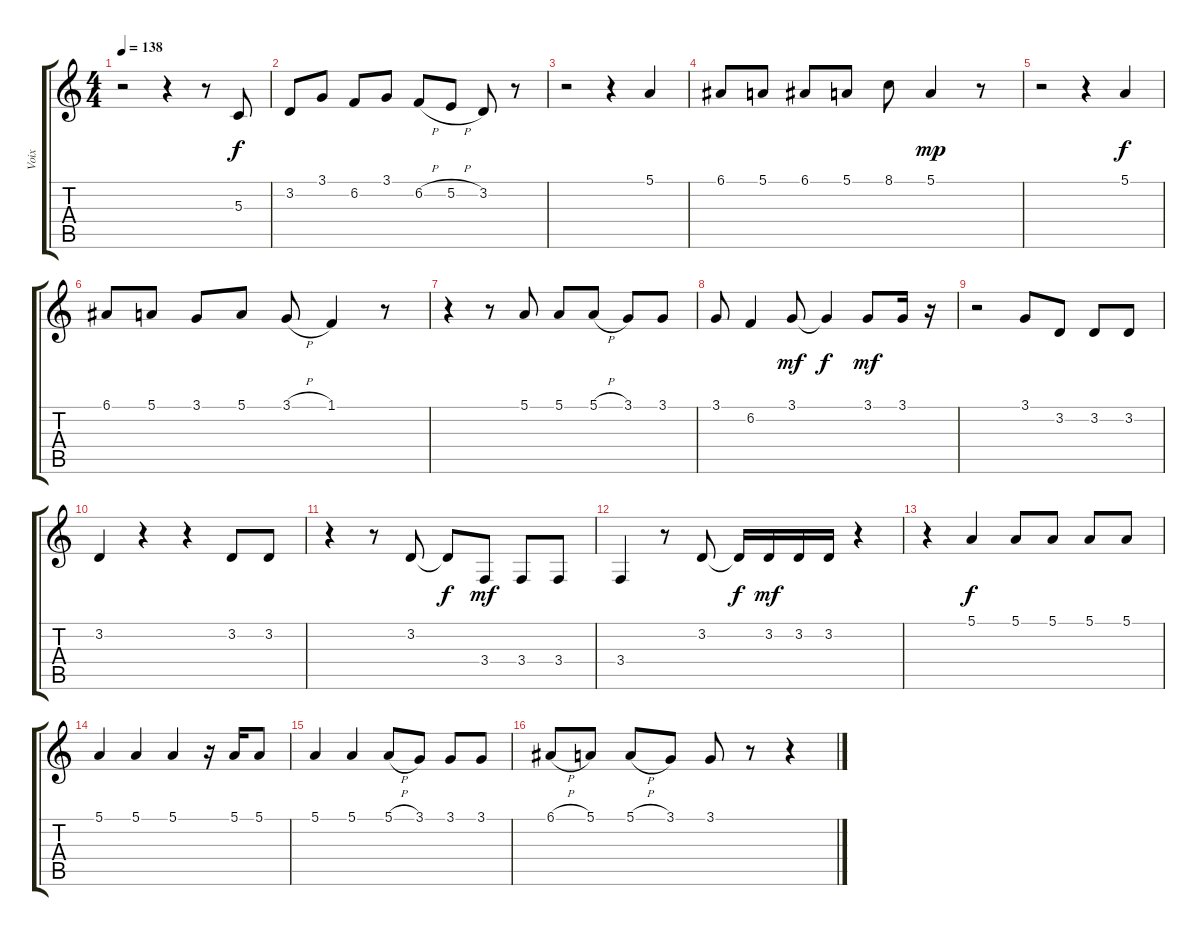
\track ("Voix" "Voix") {instrument accordion}
\staff {score tabs}
\tuning (E4 B3 G3 D3 A2 E2) {hide}
\ts (4 4)
\tempo 138
\clef g2
\ks c
r.2{dy f} r.4 r.8 5.3.8 |
3.2.8 3.1.8 6.2.8 3.1.8 6.2{h}.8 5.2{h}.8 3.2.8 r.8 |
r.2 r.4 5.1.4 |
6.1.8 5.1.8 6.1.8 5.1.8 8.1.8 5.1.4{dy mp} r.8 |
r.2 r.4 5.1.4{dy f} |
6.1.8 5.1.8 3.1.8 5.1.8 3.1{h}.8 1.1.4 r.8 |
r.4 r.8 5.1.8 5.1.8 5.1{h}.8 3.1.8 3.1.8 |
3.1.8 6.2.4 3.1.8{dy mf} 3.1{t}.4{dy f} 3.1.8{dy mf} 3.1.16 r.16 |
r.2 3.1.8 3.2.8 3.2.8 3.2.8 |
3.2.4 r.4 r.4 3.2.8 3.2.8 |
r.4 r.8 3.2.8 3.2{t}.8{dy f} 3.4.8{dy mf} 3.4.8 3.4.8 |
3.4.4 r.8 3.2.8 3.2{t}.16{dy f} 3.2.16{dy mf} 3.2.16 3.2.16 r.4 |
r.4 5.1.4{dy f} 5.1.8 5.1.8 5.1.8 5.1.8 |
5.1.4 5.1.4 5.1.4 r.16 5.1.16 5.1.8 |
5.1.4 5.1.4 5.1{h}.8 3.1.8 3.1.8 3.1.8 |
6.1{h}.8 5.1.8 5.1{h}.8 3.1.8 3.1.8 r.8 r.4
